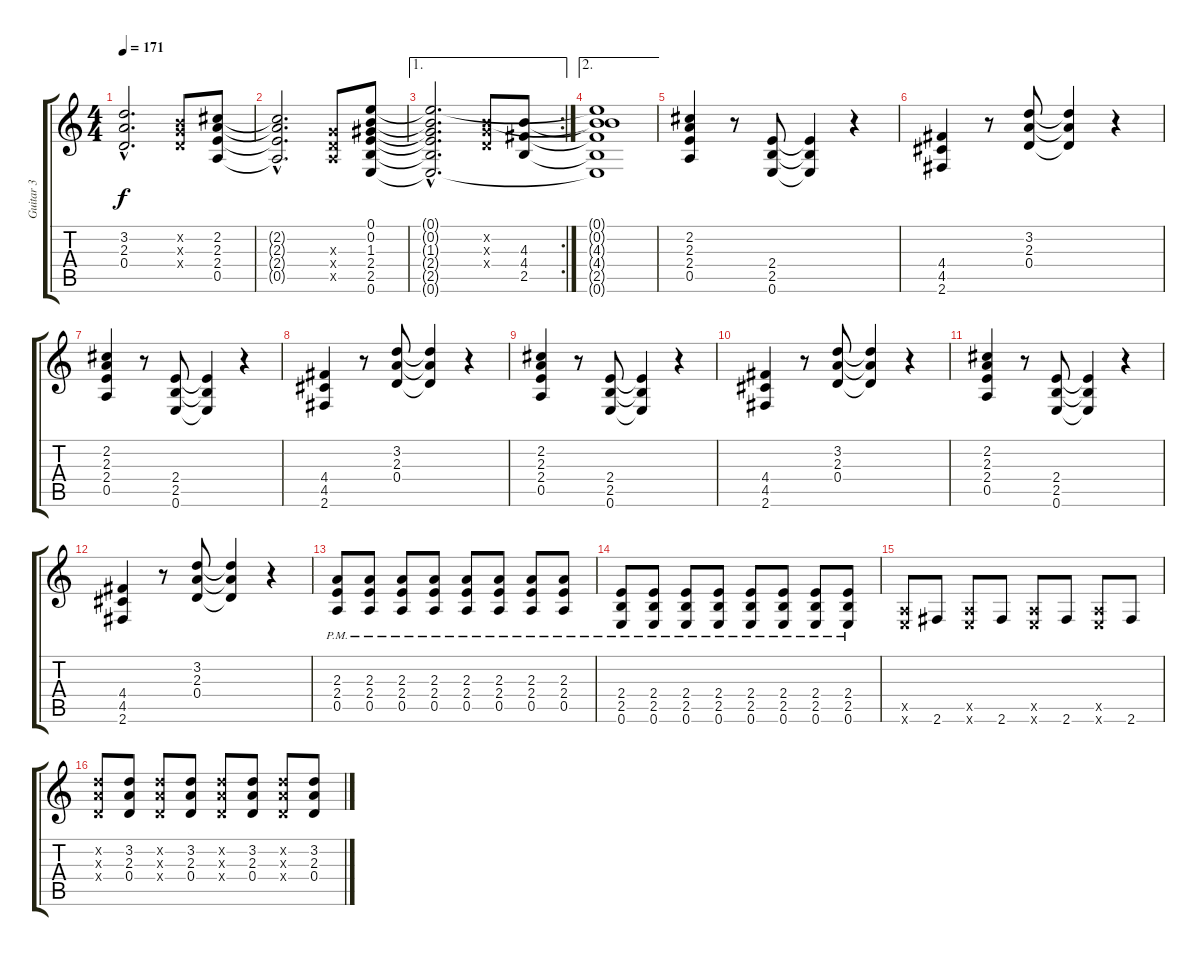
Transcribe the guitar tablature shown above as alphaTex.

\track ("Guitar 3" "Guitar 3") {instrument electricguitarclean}
\staff {score tabs}
\tuning (E4 B3 G3 D3 A2 E2) {hide}
\ts (4 4)
\tempo 171
\clef g2
\ks c
(3.2{hac t} 2.3{hac t} 0.4{hac t}).2{d dy f} (0.2{x} 0.3{x} 0.4{x}).8 (2.2 2.3 2.4 0.5).8 |
(2.2{hac t} 2.3{hac t} 2.4{hac t} 0.5{hac t}).2{d} (0.3{x} 0.4{x} 0.5{x}).8 (0.1 0.2 1.3 2.4 2.5 0.6).8 |
\ae 1
\rc 2
(0.1{hac t} 0.2{hac t} 1.3{hac t} 2.4{hac t} 2.5{hac t} 0.6{hac t}).2{d} (0.2{x} 0.3{x} 0.4{x}).8 (4.3 4.4 2.5).8 |
\ae 2
(0.1{t} 0.2{t} 4.3{t} 4.4{t} 2.5{t} 0.6{t}).1 |
(2.2 2.3 2.4 0.5).4 r.8 (2.4 2.5 0.6).8 (2.4{t} 2.5{t} 0.6{t}).4 r.4 |
(4.4 4.5 2.6).4 r.8 (3.2 2.3 0.4).8 (3.2{t} 2.3{t} 0.4{t}).4 r.4 |
(2.2 2.3 2.4 0.5).4 r.8 (2.4 2.5 0.6).8 (2.4{t} 2.5{t} 0.6{t}).4 r.4 |
(4.4 4.5 2.6).4 r.8 (3.2 2.3 0.4).8 (3.2{t} 2.3{t} 0.4{t}).4 r.4 |
(2.2 2.3 2.4 0.5).4 r.8 (2.4 2.5 0.6).8 (2.4{t} 2.5{t} 0.6{t}).4 r.4 |
(4.4 4.5 2.6).4 r.8 (3.2 2.3 0.4).8 (3.2{t} 2.3{t} 0.4{t}).4 r.4 |
(2.2 2.3 2.4 0.5).4 r.8 (2.4 2.5 0.6).8 (2.4{t} 2.5{t} 0.6{t}).4 r.4 |
(4.4 4.5 2.6).4 r.8 (3.2 2.3 0.4).8 (3.2{t} 2.3{t} 0.4{t}).4 r.4 |
(2.3{pm} 2.4{pm} 0.5{pm}).8 (2.3{pm} 2.4{pm} 0.5{pm}).8 (2.3{pm} 2.4{pm} 0.5{pm}).8 (2.3{pm} 2.4{pm} 0.5{pm}).8 (2.3{pm} 2.4{pm} 0.5{pm}).8 (2.3{pm} 2.4{pm} 0.5{pm}).8 (2.3{pm} 2.4{pm} 0.5{pm}).8 (2.3{pm} 2.4{pm} 0.5{pm}).8 |
(2.4{pm} 2.5{pm} 0.6{pm}).8 (2.4{pm} 2.5{pm} 0.6{pm}).8 (2.4{pm} 2.5{pm} 0.6{pm}).8 (2.4{pm} 2.5{pm} 0.6{pm}).8 (2.4{pm} 2.5{pm} 0.6{pm}).8 (2.4{pm} 2.5{pm} 0.6{pm}).8 (2.4{pm} 2.5{pm} 0.6{pm}).8 (2.4{pm} 2.5{pm} 0.6{pm}).8 |
(0.5{x} 0.6{x}).8 2.6.8 (0.5{x} 0.6{x}).8 2.6.8 (0.5{x} 0.6{x}).8 2.6.8 (0.5{x} 0.6{x}).8 2.6.8 |
(3.2{x} 2.3{x} 0.4{x}).8 (3.2 2.3 0.4).8 (3.2{x} 2.3{x} 0.4{x}).8 (3.2 2.3 0.4).8 (3.2{x} 2.3{x} 0.4{x}).8 (3.2 2.3 0.4).8 (3.2{x} 2.3{x} 0.4{x}).8 (3.2 2.3 0.4).8
